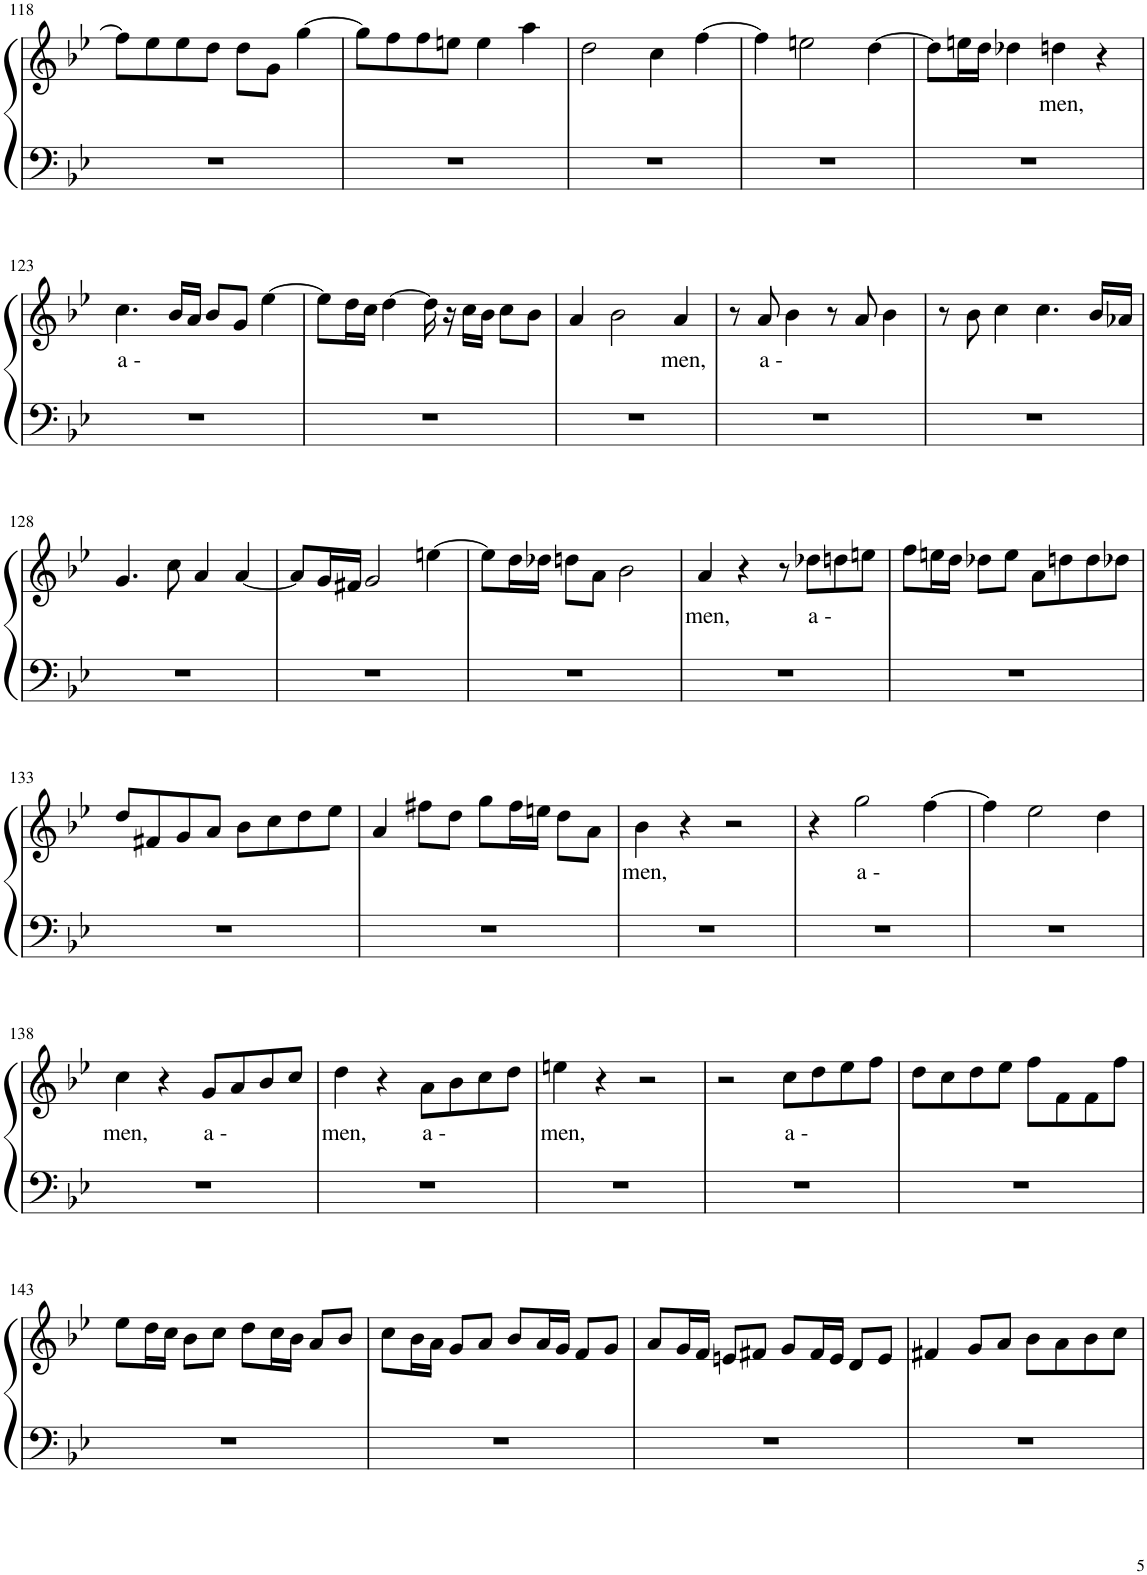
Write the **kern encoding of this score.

**kern	**kern	**text
*part1	*part1	*part1
*staff2	*staff1	*staff1
*I"Piano	*	*
*I'Pno.	*	*
!!LO:PB:g=z
*clefF4	*clefG2	*
*k[b-e-]	*k[b-e-]	*
*M4/4	*M4/4	*
*met(c)	*met(c)	*
=118	=118	=118
1r	8ff\L]	.
.	8ee-\	.
.	8ee-\	.
.	8dd\J	.
.	8dd\L	.
.	8g\J	.
.	[4gg\	.
=119	=119	=119
1r	8gg\L]	.
.	8ff\	.
.	8ff\	.
.	8een\J	.
.	4ee\	.
.	4aa\	.
=120	=120	=120
1r	2dd\	.
.	4cc\	.
.	[4ff\	.
=121	=121	=121
1r	4ff\]	.
.	2een\	.
.	[4dd\	.
=122	=122	=122
1r	8dd\L]	.
.	16een\L	.
.	16dd\JJ	.
.	4dd-X\	.
!	!	!LO:LY:b
.	4ddn\	men,
.	4r	.
!!LO:LB:g=z
=123	=123	=123
!	!	!LO:LY:b
1r	4.cc\	a -
.	16b-/LL	.
.	16a/JJ	.
.	8b-/L	.
.	8g/J	.
.	[4ee-\	.
=124	=124	=124
1r	8ee-\L]	.
.	16dd\L	.
.	16cc\JJ	.
.	[4dd\	.
.	16dd\]	.
.	16r	.
.	16cc\LL	.
.	16b-\JJ	.
.	8cc\L	.
.	8b-\J	.
=125	=125	=125
1r	4a/	.
.	2b-\	.
!	!	!LO:LY:b
.	4a/	men,
=126	=126	=126
1r	8r	.
!	!	!LO:LY:b
.	8a/	a -
.	4b-\	.
.	8r	.
.	8a/	.
.	4b-\	.
=127	=127	=127
1r	8r	.
.	8b-\	.
.	4cc\	.
.	4.cc\	.
.	16b-/LL	.
.	16a-X/JJ	.
!!LO:LB:g=z
=128	=128	=128
1r	4.g/	.
.	8cc\	.
.	4a/	.
.	[4a/	.
=129	=129	=129
1r	8a/L]	.
.	16g/L	.
.	16f#X/JJ	.
.	2g/	.
.	[4een\	.
=130	=130	=130
1r	8ee\L]	.
.	16dd\L	.
.	16dd-X\JJ	.
.	8ddn\L	.
.	8a\J	.
.	2b-\	.
=131	=131	=131
!	!	!LO:LY:b
1r	4a/	men,
.	4r	.
.	8r	.
!	!	!LO:LY:b
.	8dd-X\L	a -
.	8ddn\	.
.	8een\J	.
=132	=132	=132
1r	8ff\L	.
.	16een\L	.
.	16dd\JJ	.
.	8dd-X\L	.
.	8ee\J	.
.	8a\L	.
.	8ddn\	.
.	8dd\	.
.	8dd-X\J	.
!!LO:LB:g=z
=133	=133	=133
1r	8dd/L	.
.	8f#X/	.
.	8g/	.
.	8a/J	.
.	8b-\L	.
.	8cc\	.
.	8dd\	.
.	8ee-\J	.
=134	=134	=134
1r	4a/	.
.	8ff#X\L	.
.	8dd\J	.
.	8gg\L	.
.	16ff#\L	.
.	16een\JJ	.
.	8dd\L	.
.	8a\J	.
=135	=135	=135
!	!	!LO:LY:b
1r	4b-\	men,
.	4r	.
.	2r	.
=136	=136	=136
1r	4r	.
!	!	!LO:LY:b
.	2gg\	a -
.	[4ff\	.
=137	=137	=137
1r	4ff\]	.
.	2ee-\	.
.	4dd\	.
!!LO:LB:g=z
=138	=138	=138
!	!	!LO:LY:b
1r	4cc\	men,
.	4r	.
!	!	!LO:LY:b
.	8g/L	a -
.	8a/	.
.	8b-/	.
.	8cc/J	.
=139	=139	=139
!	!	!LO:LY:b
1r	4dd\	men,
.	4r	.
!	!	!LO:LY:b
.	8a\L	a -
.	8b-\	.
.	8cc\	.
.	8dd\J	.
=140	=140	=140
!	!	!LO:LY:b
1r	4een\	men,
.	4r	.
.	2r	.
=141	=141	=141
1r	2r	.
!	!	!LO:LY:b
.	8cc\L	a -
.	8dd\	.
.	8ee-\	.
.	8ff\J	.
=142	=142	=142
1r	8dd\L	.
.	8cc\	.
.	8dd\	.
.	8ee-\J	.
.	8ff\L	.
.	8f\	.
.	8f\	.
.	8ff\J	.
!!LO:LB:g=z
=143	=143	=143
1r	8ee-\L	.
.	16dd\L	.
.	16cc\JJ	.
.	8b-\L	.
.	8cc\J	.
.	8dd\L	.
.	16cc\L	.
.	16b-\JJ	.
.	8a/L	.
.	8b-/J	.
=144	=144	=144
1r	8cc\L	.
.	16b-\L	.
.	16a\JJ	.
.	8g/L	.
.	8a/J	.
.	8b-/L	.
.	16a/L	.
.	16g/JJ	.
.	8f/L	.
.	8g/J	.
=145	=145	=145
1r	8a/L	.
.	16g/L	.
.	16f/JJ	.
.	8en/L	.
.	8f#X/J	.
.	8g/L	.
.	16f#/L	.
.	16e/JJ	.
.	8d/L	.
.	8e/J	.
=146	=146	=146
1r	4f#X/	.
.	8g/L	.
.	8a/J	.
.	8b-\L	.
.	8a\	.
.	8b-\	.
.	8cc\J	.
=	=	=
*-	*-	*-
